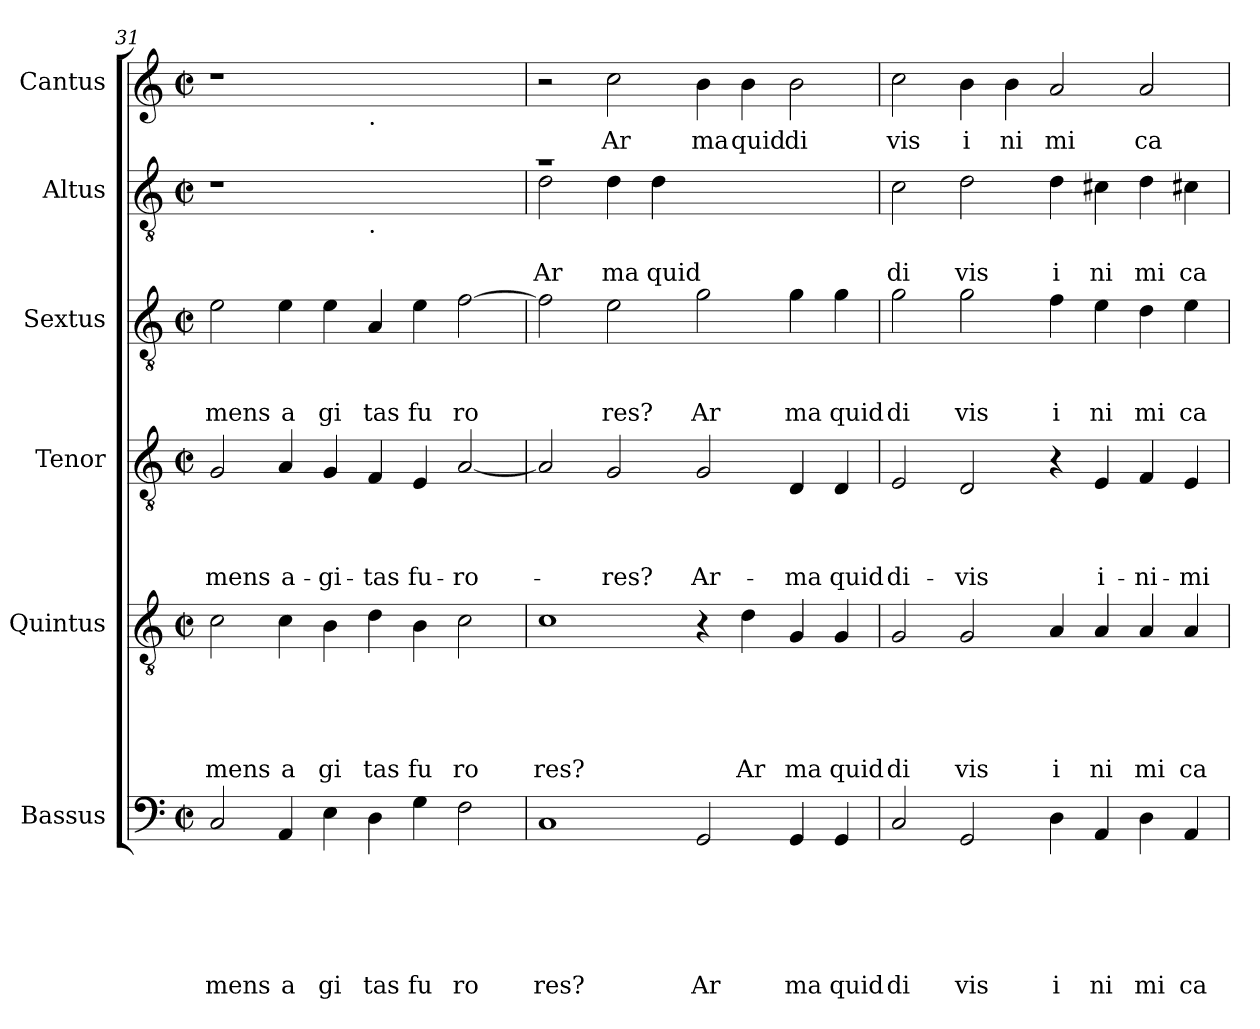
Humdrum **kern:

**kern	**text	**text	**text	**text	**text	**text	**kern	**text	**text	**text	**text	**text	**kern	**text	**text	**text	**text	**kern	**text	**text	**text	**kern	**text	**text	**kern	**text
*part6	*part6	*part6	*part6	*part6	*part6	*part6	*part5	*part5	*part5	*part5	*part5	*part5	*part4	*part4	*part4	*part4	*part4	*part3	*part3	*part3	*part3	*part2	*part2	*part2	*part1	*part1
*staff6	*staff6	*staff6	*staff6	*staff6	*staff6	*staff6	*staff5	*staff5	*staff5	*staff5	*staff5	*staff5	*staff4	*staff4	*staff4	*staff4	*staff4	*staff3	*staff3	*staff3	*staff3	*staff2	*staff2	*staff2	*staff1	*staff1
*I"Bassus	*	*	*	*	*	*	*I"Quintus	*	*	*	*	*	*I"Tenor	*	*	*	*	*I"Sextus	*	*	*	*I"Altus	*	*	*I"Cantus	*
*clefF4	*	*	*	*	*	*	*clefGv2	*	*	*	*	*	*clefGv2	*	*	*	*	*clefGv2	*	*	*	*clefGv2	*	*	*clefG2	*
*k[]	*	*	*	*	*	*	*k[]	*	*	*	*	*	*k[]	*	*	*	*	*k[]	*	*	*	*k[]	*	*	*k[]	*
*C:	*	*	*	*	*	*	*C:	*	*	*	*	*	*C:	*	*	*	*	*C:	*	*	*	*C:	*	*	*C:	*
*M2/2	*	*	*	*	*	*	*M2/2	*	*	*	*	*	*M2/2	*	*	*	*	*M2/2	*	*	*	*M2/2	*	*	*M2/2	*
*met(c|)	*	*	*	*	*	*	*met(c|)	*	*	*	*	*	*met(c|)	*	*	*	*	*met(c|)	*	*	*	*met(c|)	*	*	*met(c|)	*
=31	=31	=31	=31	=31	=31	=31	=31	=31	=31	=31	=31	=31	=31	=31	=31	=31	=31	=31	=31	=31	=31	=31	=31	=31	=31	=31
!	!	!	!	!	!	!LO:LY:b	!	!	!	!	!	!LO:LY:b	!	!	!	!	!LO:LY:b	!	!	!	!LO:LY:b	!	!	!	!	!
2C/	.	.	.	.	.	mens	2c\	.	.	.	.	mens	2G/	.	.	.	-mens	2e\	.	.	mens	1r	.	.	1r	.
!	!	!	!	!	!	!LO:LY:b	!	!	!	!	!	!LO:LY:b	!	!	!	!	!LO:LY:b	!	!	!	!LO:LY:b	!	!	!	!	!
4AA/	.	.	.	.	.	a	4c\	.	.	.	.	a	4A/	.	.	.	a-	4e\	.	.	a	.	.	.	.	.
!	!	!	!	!	!	!LO:LY:b	!	!	!	!	!	!LO:LY:b	!	!	!	!	!LO:LY:b	!	!	!	!LO:LY:b	!	!	!	!	!
4E\	.	.	.	.	.	gi	4B\	.	.	.	.	gi	4G/	.	.	.	-gi-	4e\	.	.	gi	.	.	.	.	.
!	!	!	!	!	!	!	!	!	!	!	!	!	!	!	!	!	!	!	!	!	!	!	!	!	!LO:TX:b:t=.	!
!	!	!	!	!	!	!	!	!	!	!	!	!	!	!	!	!	!	!	!	!	!	!LO:TX:b:t=.	!	!	!	!
!	!	!	!	!	!	!LO:LY:b	!	!	!	!	!	!LO:LY:b	!	!	!	!	!LO:LY:b	!	!	!	!LO:LY:b	!	!	!	!	!
4D\	.	.	.	.	.	tas	4d\	.	.	.	.	tas	4F/	.	.	.	-tas	4A/	.	.	tas	1ryy	.	.	1ryy	.
!	!	!	!	!	!	!LO:LY:b	!	!	!	!	!	!LO:LY:b	!	!	!	!	!LO:LY:b	!	!	!	!LO:LY:b	!	!	!	!	!
4G\	.	.	.	.	.	fu	4B\	.	.	.	.	fu	4E/	.	.	.	fu-	4e\	.	.	fu	.	.	.	.	.
!	!	!	!	!	!	!LO:LY:b	!	!	!	!	!	!LO:LY:b	!	!	!	!	!LO:LY:b	!	!	!	!LO:LY:b	!	!	!	!	!
2F\	.	.	.	.	.	ro	2c\	.	.	.	.	ro	[<2A/	.	.	.	-ro-	[>2f\	.	.	ro	.	.	.	.	.
=32	=32	=32	=32	=32	=32	=32	=32	=32	=32	=32	=32	=32	=32	=32	=32	=32	=32	=32	=32	=32	=32	=32	=32	=32	=32	=32
!	!	!	!	!	!	!LO:LY:b	!	!	!	!	!	!LO:LY:b	!	!	!	!	!	!	!	!	!	!	!	!LO:LY:b	!	!
*	*	*	*	*	*	*	*	*	*	*	*	*	*	*	*	*	*	*	*	*	*	*^	*	*	*	*
1C	.	.	.	.	.	res?	1c	.	.	.	.	res?	2A/]	.	.	.	.	2f\]	.	.	.	1ra	2d\	.	Ar	2r	.
!	!	!	!	!	!	!	!	!	!	!	!	!	!	!	!	!	!LO:LY:b	!	!	!	!LO:LY:b	!	!	!	!LO:LY:b	!	!LO:LY:b
.	.	.	.	.	.	.	.	.	.	.	.	.	2G/	.	.	.	-res?	2e\	.	.	res?	.	4d\	.	ma	2cc\	Ar
!	!	!	!	!	!	!	!	!	!	!	!	!	!	!	!	!	!	!	!	!	!	!	!	!	!LO:LY:b	!	!
.	.	.	.	.	.	.	.	.	.	.	.	.	.	.	.	.	.	.	.	.	.	.	4d\	.	quid	.	.
!	!	!	!	!	!	!LO:LY:b	!	!	!	!	!	!	!	!	!	!	!LO:LY:b	!	!	!	!LO:LY:b	!	!	!	!	!	!LO:LY:b
2GG/	.	.	.	.	.	Ar	4r	.	.	.	.	.	2G/	.	.	.	Ar-	2g\	.	.	Ar	1ryy	1ryy	.	.	4b\	ma
!	!	!	!	!	!	!	!	!	!	!	!	!LO:LY:b	!	!	!	!	!	!	!	!	!	!	!	!	!	!	!LO:LY:b
.	.	.	.	.	.	.	4d\	.	.	.	.	Ar	.	.	.	.	.	.	.	.	.	.	.	.	.	4b\	quid
!	!	!	!	!	!	!LO:LY:b	!	!	!	!	!	!LO:LY:b	!	!	!	!	!LO:LY:b	!	!	!	!LO:LY:b	!	!	!	!	!	!LO:LY:b
4GG/	.	.	.	.	.	ma	4G/	.	.	.	.	ma	4D/	.	.	.	-ma	4g\	.	.	ma	.	.	.	.	2b\	di
!	!	!	!	!	!	!LO:LY:b	!	!	!	!	!	!LO:LY:b	!	!	!	!	!LO:LY:b	!	!	!	!LO:LY:b	!	!	!	!	!	!
4GG/	.	.	.	.	.	quid	4G/	.	.	.	.	quid	4D/	.	.	.	quid	4g\	.	.	quid	.	.	.	.	.	.
*	*	*	*	*	*	*	*	*	*	*	*	*	*	*	*	*	*	*	*	*	*	*v	*v	*	*	*	*
=33	=33	=33	=33	=33	=33	=33	=33	=33	=33	=33	=33	=33	=33	=33	=33	=33	=33	=33	=33	=33	=33	=33	=33	=33	=33	=33
!	!	!	!	!	!	!LO:LY:b	!	!	!	!	!	!LO:LY:b	!	!	!	!	!LO:LY:b	!	!	!	!LO:LY:b	!	!	!LO:LY:b	!	!LO:LY:b
2C/	.	.	.	.	.	di	2G/	.	.	.	.	di	2E/	.	.	.	di-	2g\	.	.	di	2c\	.	di	2cc\	vis
!	!	!	!	!	!	!LO:LY:b	!	!	!	!	!	!LO:LY:b	!	!	!	!	!LO:LY:b	!	!	!	!LO:LY:b	!	!	!LO:LY:b	!	!LO:LY:b
2GG/	.	.	.	.	.	vis	2G/	.	.	.	.	vis	2D/	.	.	.	-vis	2g\	.	.	vis	2d\	.	vis	4b\	i
!	!	!	!	!	!	!	!	!	!	!	!	!	!	!	!	!	!	!	!	!	!	!	!	!	!	!LO:LY:b
.	.	.	.	.	.	.	.	.	.	.	.	.	.	.	.	.	.	.	.	.	.	.	.	.	4b\	ni
!	!	!	!	!	!	!LO:LY:b	!	!	!	!	!	!LO:LY:b	!	!	!	!	!	!	!	!	!LO:LY:b	!	!	!LO:LY:b	!	!LO:LY:b
4D\	.	.	.	.	.	i	4A/	.	.	.	.	i	4r	.	.	.	.	4f\	.	.	i	4d\	.	i	2a/	mi
!	!	!	!	!	!	!LO:LY:b	!	!	!	!	!	!LO:LY:b	!	!	!	!	!LO:LY:b	!	!	!	!LO:LY:b	!	!	!LO:LY:b	!	!
4AA/	.	.	.	.	.	ni	4A/	.	.	.	.	ni	4E/	.	.	.	i-	4e\	.	.	ni	4c#X\	.	ni	.	.
!	!	!	!	!	!	!LO:LY:b	!	!	!	!	!	!LO:LY:b	!	!	!	!	!LO:LY:b	!	!	!	!LO:LY:b	!	!	!LO:LY:b	!	!LO:LY:b
4D\	.	.	.	.	.	mi	4A/	.	.	.	.	mi	4F/	.	.	.	-ni-	4d\	.	.	mi	4d\	.	mi	2a/	ca
!	!	!	!	!	!	!LO:LY:b	!	!	!	!	!	!LO:LY:b	!	!	!	!	!LO:LY:b	!	!	!	!LO:LY:b	!	!	!LO:LY:b	!	!
4AA/	.	.	.	.	.	ca	4A/	.	.	.	.	ca	4E/	.	.	.	-mi-	4e\	.	.	ca	4c#X\	.	ca	.	.
=	=	=	=	=	=	=	=	=	=	=	=	=	=	=	=	=	=	=	=	=	=	=	=	=	=	=
*-	*-	*-	*-	*-	*-	*-	*-	*-	*-	*-	*-	*-	*-	*-	*-	*-	*-	*-	*-	*-	*-	*-	*-	*-	*-	*-
